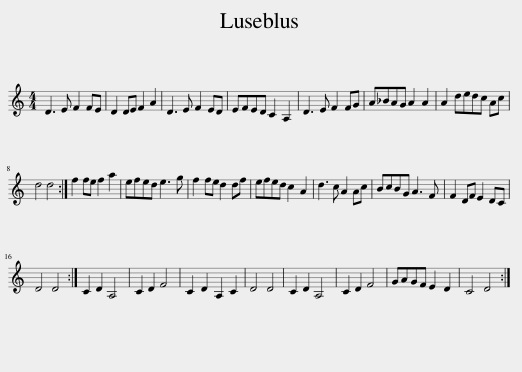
X:1
L:1/8
M:4/4
I:linebreak $
K:C
V:1 treble
V:1
 D3 E F2 FE | D2 DE F2 A2 | D3 E F2 ED | EFED C2 A,2 | D3 E F2 FG | %5
 A_BAG A2 A2 | A2 dedc Ac |$ d4 d4 :| f2 fe f2 a2 | efed e3 g | %10
 f2 fe d2 df | efed c2 A2 | d3 c A2 Ac | BcBG A3 F | F2 DF E2 DC |$ %15
 D4 D4 :| C2 D2 A,4 | C2 D2 F4 | C2 D2 A,2 C2 | D4 D4 | %20
 C2 D2 A,4 | C2 D2 F4 | GAGF E2 D2 | C4 D4 :| %24
